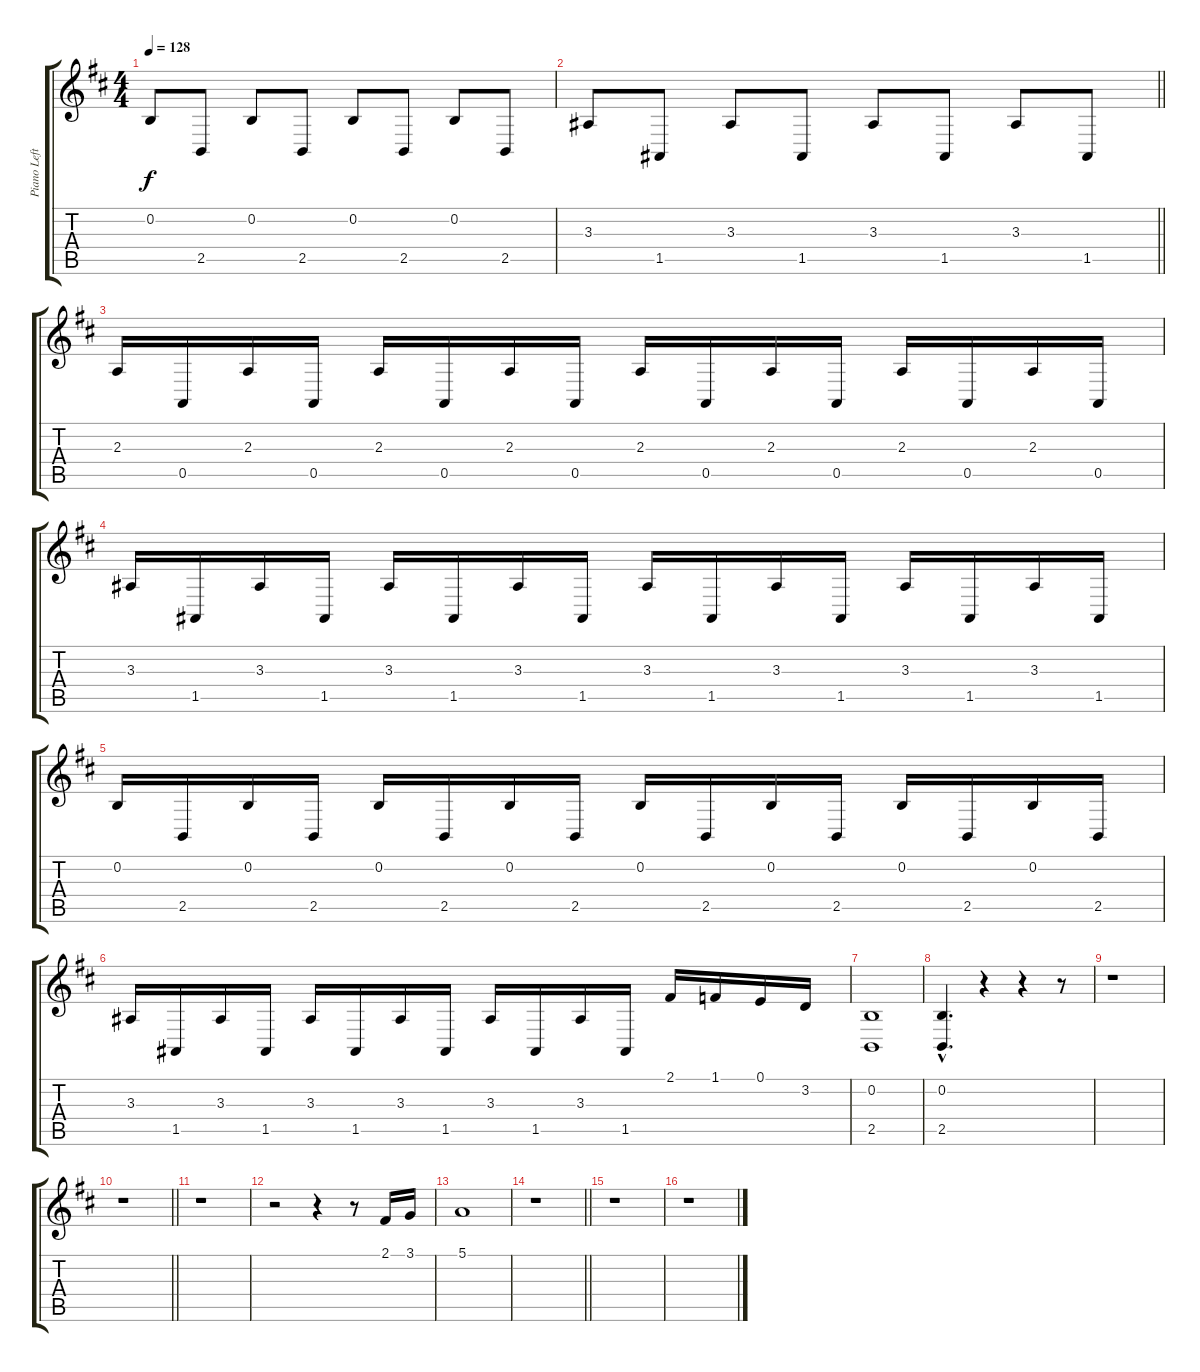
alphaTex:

\track ("Piano Left Hand" "Piano Left") {instrument acousticgrandpiano}
\staff {score tabs}
\tuning (E4 B3 G3 D3 A2 E2) {hide}
\ts (4 4)
\tempo 128
\clef g2
\ks d
0.2.8{dy f} 2.5.8 0.2.8 2.5.8 0.2.8 2.5.8 0.2.8 2.5.8 |
\barLineRight lightlight
3.3.8 1.5.8 3.3.8 1.5.8 3.3.8 1.5.8 3.3.8 1.5.8 |
2.3.16 0.5.16 2.3.16 0.5.16 2.3.16 0.5.16 2.3.16 0.5.16 2.3.16 0.5.16 2.3.16 0.5.16 2.3.16 0.5.16 2.3.16 0.5.16 |
3.3.16 1.5.16 3.3.16 1.5.16 3.3.16 1.5.16 3.3.16 1.5.16 3.3.16 1.5.16 3.3.16 1.5.16 3.3.16 1.5.16 3.3.16 1.5.16 |
0.2.16 2.5.16 0.2.16 2.5.16 0.2.16 2.5.16 0.2.16 2.5.16 0.2.16 2.5.16 0.2.16 2.5.16 0.2.16 2.5.16 0.2.16 2.5.16 |
3.3.16 1.5.16 3.3.16 1.5.16 3.3.16 1.5.16 3.3.16 1.5.16 3.3.16 1.5.16 3.3.16 1.5.16 2.1.16 1.1.16 0.1.16 3.2.16 |
(0.2 2.5).1 |
(0.2{hac} 2.5{hac}).4{d} r.4 r.4 r.8 |
r.1 |
\barLineRight lightlight
r.1 |
r.1 |
r.2 r.4 r.8 2.1.16 3.1.16 |
5.1.1 |
\barLineRight lightlight
r.1 |
r.1 |
r.1
